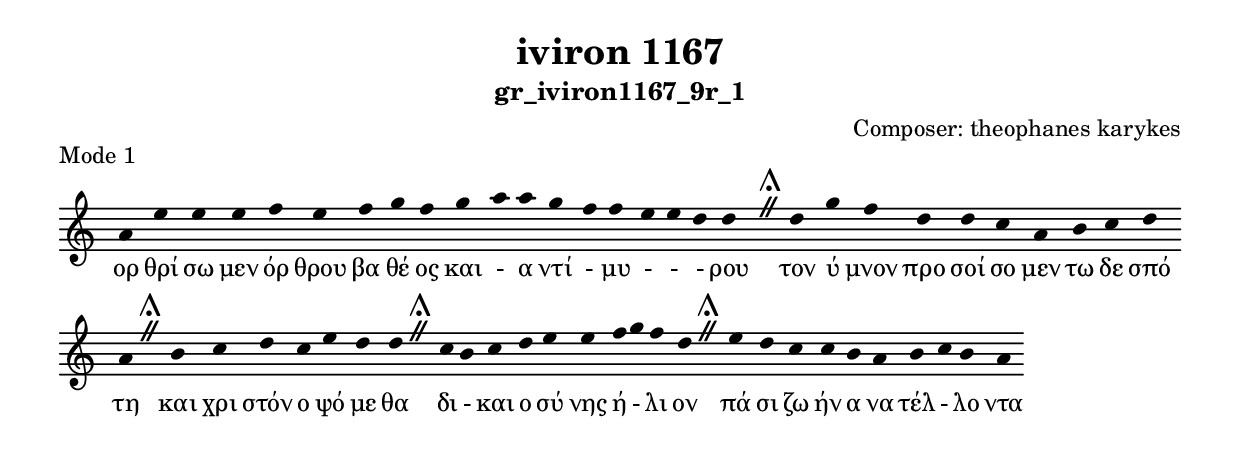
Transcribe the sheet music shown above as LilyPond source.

\include "gregorian.ly"

	\header {
 	  title = "iviron 1167"
	  subtitle = "gr_iviron1167_9r_1"
	  composer = "Composer: theophanes karykes"
	  piece = "Mode 1"
	}

	chant = {
	  a'4 e''4 e''4 e''4 f''4 e''4 f''4 g''4 f''4 g''4 a''4 a''4 g''4 f''4 f''4 e''4 e''4 d''4 d''4 \divisioMaior
 d''4 g''4 f''4 d''4 d''4 c''4 a'4 b'4 c''4 d''4 a'4 \divisioMaior
 b'4 c''4 d''4 c''4 e''4 d''4 d''4 \divisioMaior
 c''4 b'4 c''4 d''4 e''4 e''4 f''4 g''4 f''4 d''4 \divisioMaior
 e''4 d''4 c''4 c''4 b'4 a'4 b'4 c''4 b'4 a'4\finalis
	}

	verba = \lyricmode {ορ θρί σω μεν όρ θρου βα θέ ος και - α ντί - μυ -  -  - ρου 
τον ύ μνον προ σοί σο μεν τω δε σπό τη 
και χρι στόν ο ψό με θα 
δι - και ο σύ νης ή - λι ον 
πά σι ζω ήν α να τέλ - λο ντα 
	}


	\score {
	  \new Staff <<
	  \new Voice = "melody" \chant
	  \new Lyrics = "one" \lyricsto melody \verba
	  >>
	  \layout {
	    \context {
	      \Staff
	      \remove "Time_signature_engraver"
	      \remove "Bar_engraver"
	    }
	    \context {
	      \Voice
	      \remove "Stem_engraver"
	    }
	  }
	}